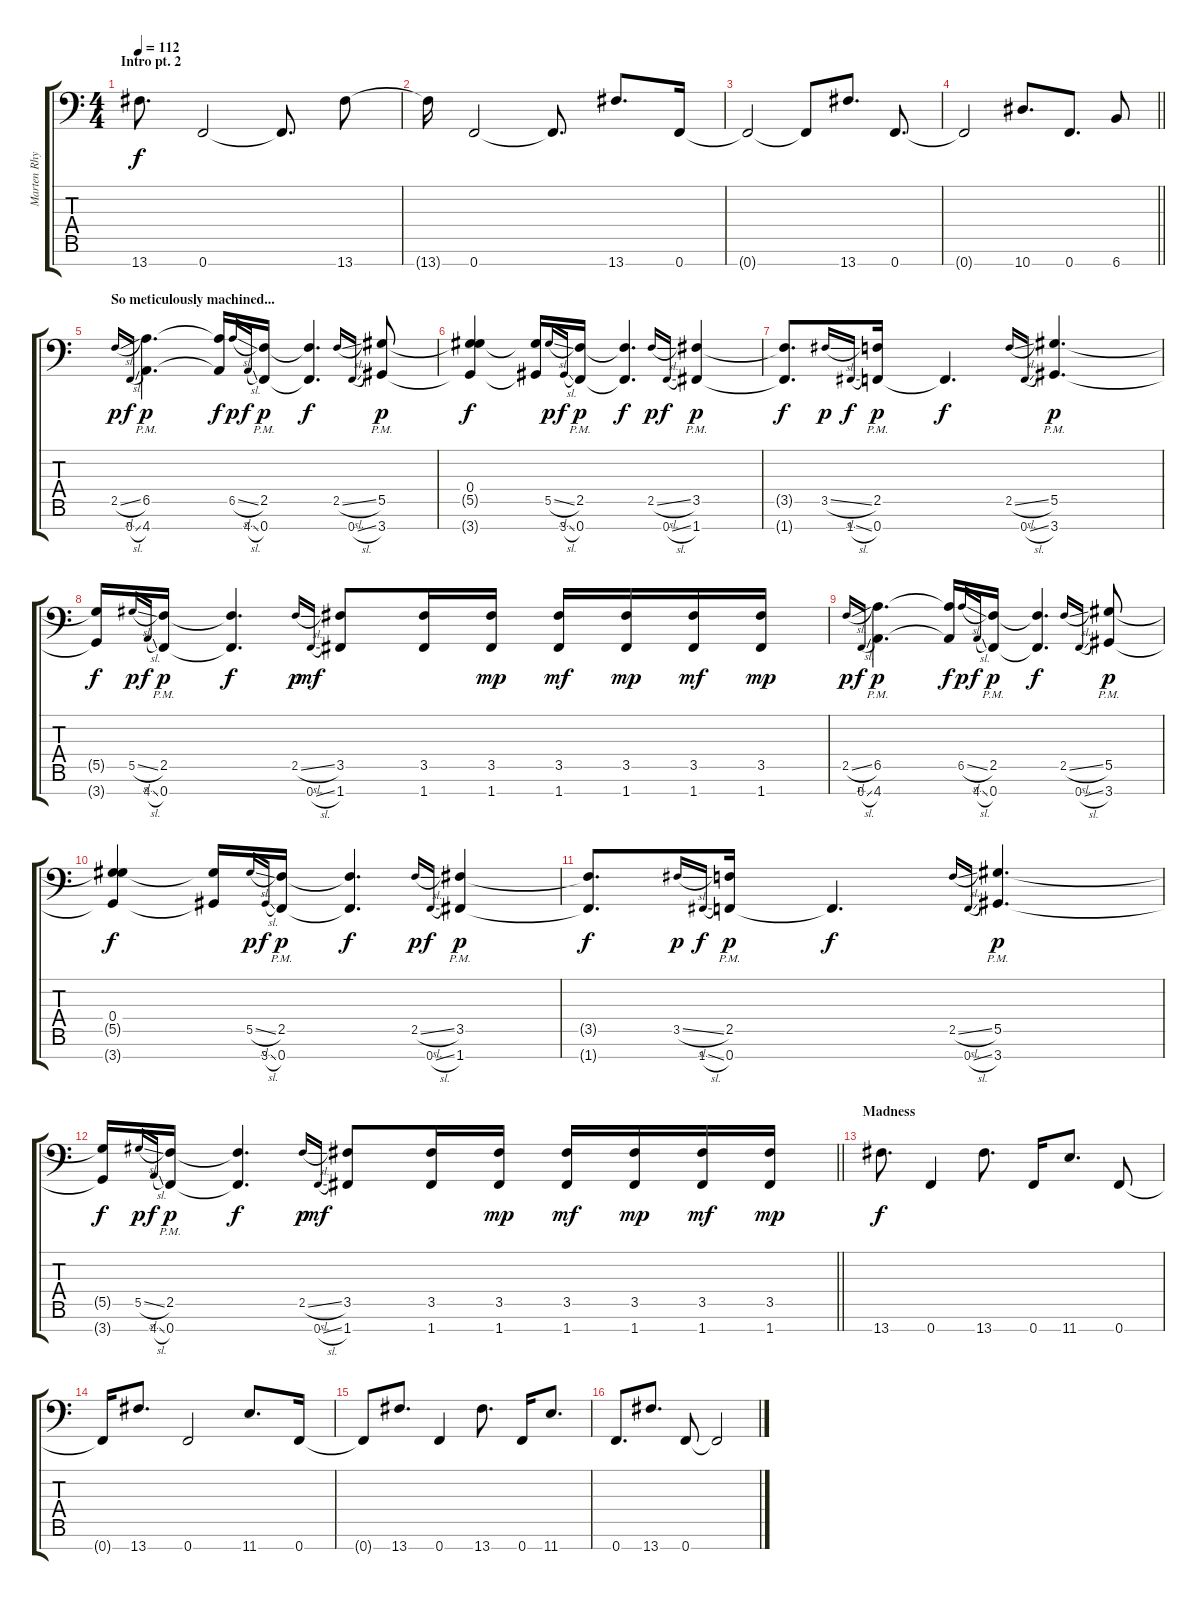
\track ("Marten Rhythm" "Marten Rhy") {instrument distortionguitar}
\staff {score tabs}
\tuning (Bb3 Gb3 Db3 Ab2 Eb2 Bb1 F1) {hide}
\ts (4 4)
\section ("" "Intro pt. 2")
\tempo 112
\clef f4
\ks c
13.7.8{d dy f} 0.7.2 0.7{t}.8{d} 13.7.8 |
13.7{t}.16 0.7.2 0.7{t}.8{d} 13.7.8{d} 0.7.16 |
0.7{t}.2 0.7{t}.8 13.7.8{d} 0.7.8{d} |
\barLineRight lightlight
0.7{t}.2 10.7.8{d} 0.7.8{d} 6.7.8 |
\section ("" "So meticulously machined...")
2.5{sl}.16{gr onbeat dy p} 0.7{sl}.16{gr onbeat dy f} (6.5 4.7{pm}).4{d dy p} (6.5{t} 4.7{t}).16{dy f} 6.5{sl}.16{gr onbeat dy p} 4.7{sl}.16{gr onbeat dy f} (2.5 0.7{pm}).16{dy p} (2.5{t} 0.7{t}).4{d dy f} 2.5{sl}.16{gr onbeat} 0.7{sl}.16{gr onbeat} (5.5 3.7{pm}).8{dy p} |
(0.4 5.5{t} 3.7{t}).4{dy f} (0.4{t} 3.7{t}).16 5.5{sl}.16{gr onbeat dy p} 3.7{sl}.16{gr onbeat dy f} (2.5 0.7{pm}).16{dy p} (2.5{t} 0.7{t}).4{d dy f} 2.5{sl}.16{gr onbeat dy p} 0.7{sl}.16{gr onbeat dy f} (3.5 1.7{pm}).4{dy p} |
(3.5{t} 1.7{t}).8{d dy f} 3.5{sl}.16{gr onbeat dy p} 1.7{sl}.16{gr onbeat dy f} (2.5 0.7{pm}).16{dy p} 0.7{t}.4{d dy f} 2.5{sl}.16{gr onbeat} 0.7{sl}.16{gr onbeat} (5.5 3.7{pm}).4{d dy p} |
(5.5{t} 3.7{t}).16{dy f} 5.5{sl}.16{gr onbeat dy p} 4.7{sl}.16{gr onbeat dy f} (2.5 0.7{pm}).16{dy p} (2.5{t} 0.7{t}).4{d dy f} 2.5{sl}.16{gr onbeat dy p} 0.7{sl}.16{gr onbeat dy mf} (3.5 1.7).8 (3.5 1.7).16 (3.5 1.7).16{dy mp} (3.5 1.7).16{dy mf} (3.5 1.7).16{dy mp} (3.5 1.7).16{dy mf} (3.5 1.7).16{dy mp} |
2.5{sl}.16{gr onbeat dy p} 0.7{sl}.16{gr onbeat dy f} (6.5 4.7{pm}).4{d dy p} (6.5{t} 4.7{t}).16{dy f} 6.5{sl}.16{gr onbeat dy p} 4.7{sl}.16{gr onbeat dy f} (2.5 0.7{pm}).16{dy p} (2.5{t} 0.7{t}).4{d dy f} 2.5{sl}.16{gr onbeat} 0.7{sl}.16{gr onbeat} (5.5 3.7{pm}).8{dy p} |
(0.4 5.5{t} 3.7{t}).4{dy f} (0.4{t} 3.7{t}).16 5.5{sl}.16{gr onbeat dy p} 3.7{sl}.16{gr onbeat dy f} (2.5 0.7{pm}).16{dy p} (2.5{t} 0.7{t}).4{d dy f} 2.5{sl}.16{gr onbeat dy p} 0.7{sl}.16{gr onbeat dy f} (3.5 1.7{pm}).4{dy p} |
(3.5{t} 1.7{t}).8{d dy f} 3.5{sl}.16{gr onbeat dy p} 1.7{sl}.16{gr onbeat dy f} (2.5 0.7{pm}).16{dy p} 0.7{t}.4{d dy f} 2.5{sl}.16{gr onbeat} 0.7{sl}.16{gr onbeat} (5.5 3.7{pm}).4{d dy p} |
\barLineRight lightlight
(5.5{t} 3.7{t}).16{dy f} 5.5{sl}.16{gr onbeat dy p} 4.7{sl}.16{gr onbeat dy f} (2.5 0.7{pm}).16{dy p} (2.5{t} 0.7{t}).4{d dy f} 2.5{sl}.16{gr onbeat dy p} 0.7{sl}.16{gr onbeat dy mf} (3.5 1.7).8 (3.5 1.7).16 (3.5 1.7).16{dy mp} (3.5 1.7).16{dy mf} (3.5 1.7).16{dy mp} (3.5 1.7).16{dy mf} (3.5 1.7).16{dy mp} |
\section ("" "Madness")
13.7.8{d dy f} 0.7.4 13.7.8{d} 0.7.16 11.7.8{d} 0.7.8 |
0.7{t}.16 13.7.8{d} 0.7.2 11.7.8{d} 0.7.16 |
0.7{t}.8 13.7.8{d} 0.7.4 13.7.8{d} 0.7.16 11.7.8{d} |
0.7.8{d} 13.7.8{d} 0.7.8 0.7{t}.2
